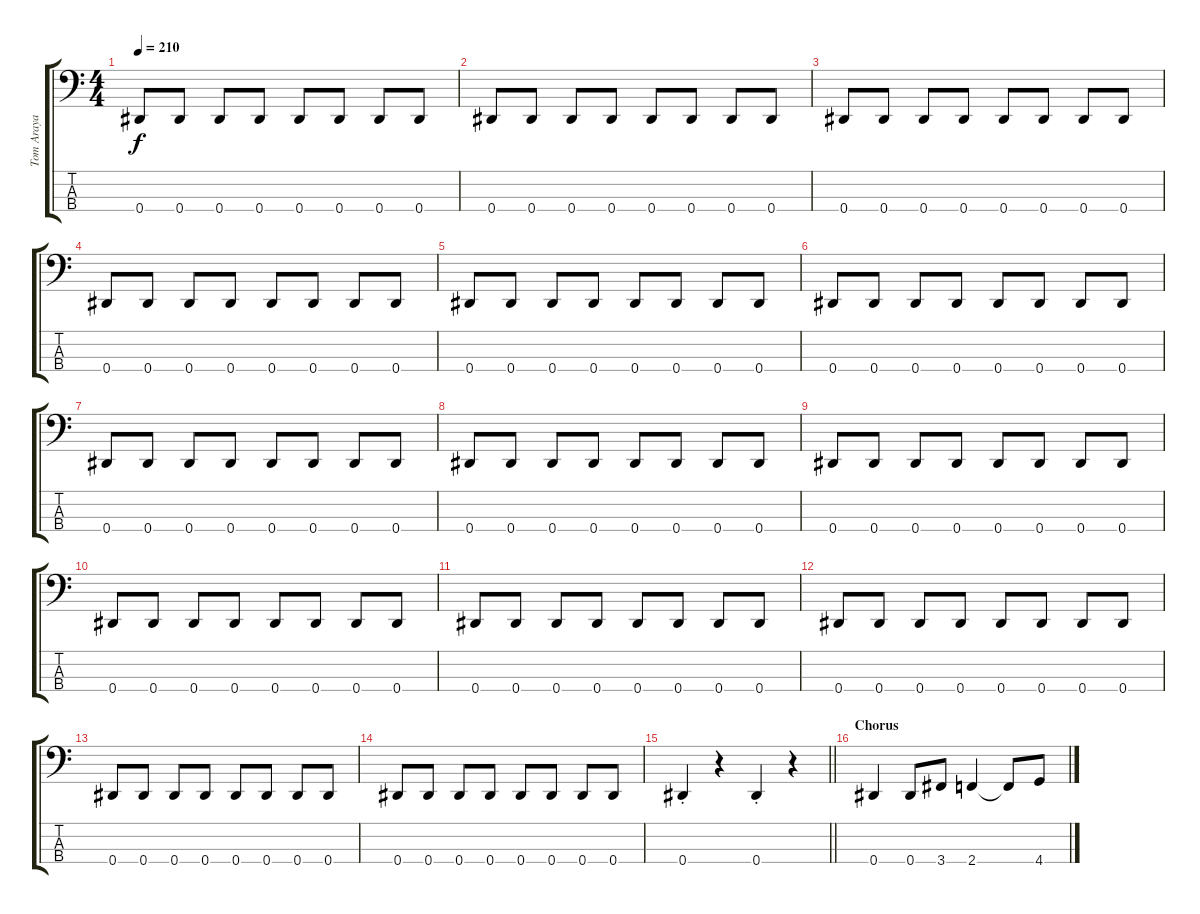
\track ("Tom Araya" "Tom Araya") {instrument electricbasspick}
\staff {score tabs}
\tuning (Gb2 Db2 Ab1 Eb1) {hide}
\ts (4 4)
\tempo 210
\clef f4
\ks c
0.4.8{dy f} 0.4.8 0.4.8 0.4.8 0.4.8 0.4.8 0.4.8 0.4.8 |
0.4.8 0.4.8 0.4.8 0.4.8 0.4.8 0.4.8 0.4.8 0.4.8 |
0.4.8 0.4.8 0.4.8 0.4.8 0.4.8 0.4.8 0.4.8 0.4.8 |
0.4.8 0.4.8 0.4.8 0.4.8 0.4.8 0.4.8 0.4.8 0.4.8 |
0.4.8 0.4.8 0.4.8 0.4.8 0.4.8 0.4.8 0.4.8 0.4.8 |
0.4.8 0.4.8 0.4.8 0.4.8 0.4.8 0.4.8 0.4.8 0.4.8 |
0.4.8 0.4.8 0.4.8 0.4.8 0.4.8 0.4.8 0.4.8 0.4.8 |
0.4.8 0.4.8 0.4.8 0.4.8 0.4.8 0.4.8 0.4.8 0.4.8 |
0.4.8 0.4.8 0.4.8 0.4.8 0.4.8 0.4.8 0.4.8 0.4.8 |
0.4.8 0.4.8 0.4.8 0.4.8 0.4.8 0.4.8 0.4.8 0.4.8 |
0.4.8 0.4.8 0.4.8 0.4.8 0.4.8 0.4.8 0.4.8 0.4.8 |
0.4.8 0.4.8 0.4.8 0.4.8 0.4.8 0.4.8 0.4.8 0.4.8 |
0.4.8 0.4.8 0.4.8 0.4.8 0.4.8 0.4.8 0.4.8 0.4.8 |
0.4.8 0.4.8 0.4.8 0.4.8 0.4.8 0.4.8 0.4.8 0.4.8 |
\barLineRight lightlight
0.4{st}.4 r.4 0.4{st}.4 r.4 |
\section ("" "Chorus")
0.4.4 0.4.8 3.4.8 2.4.4 2.4{t}.8 4.4.8
